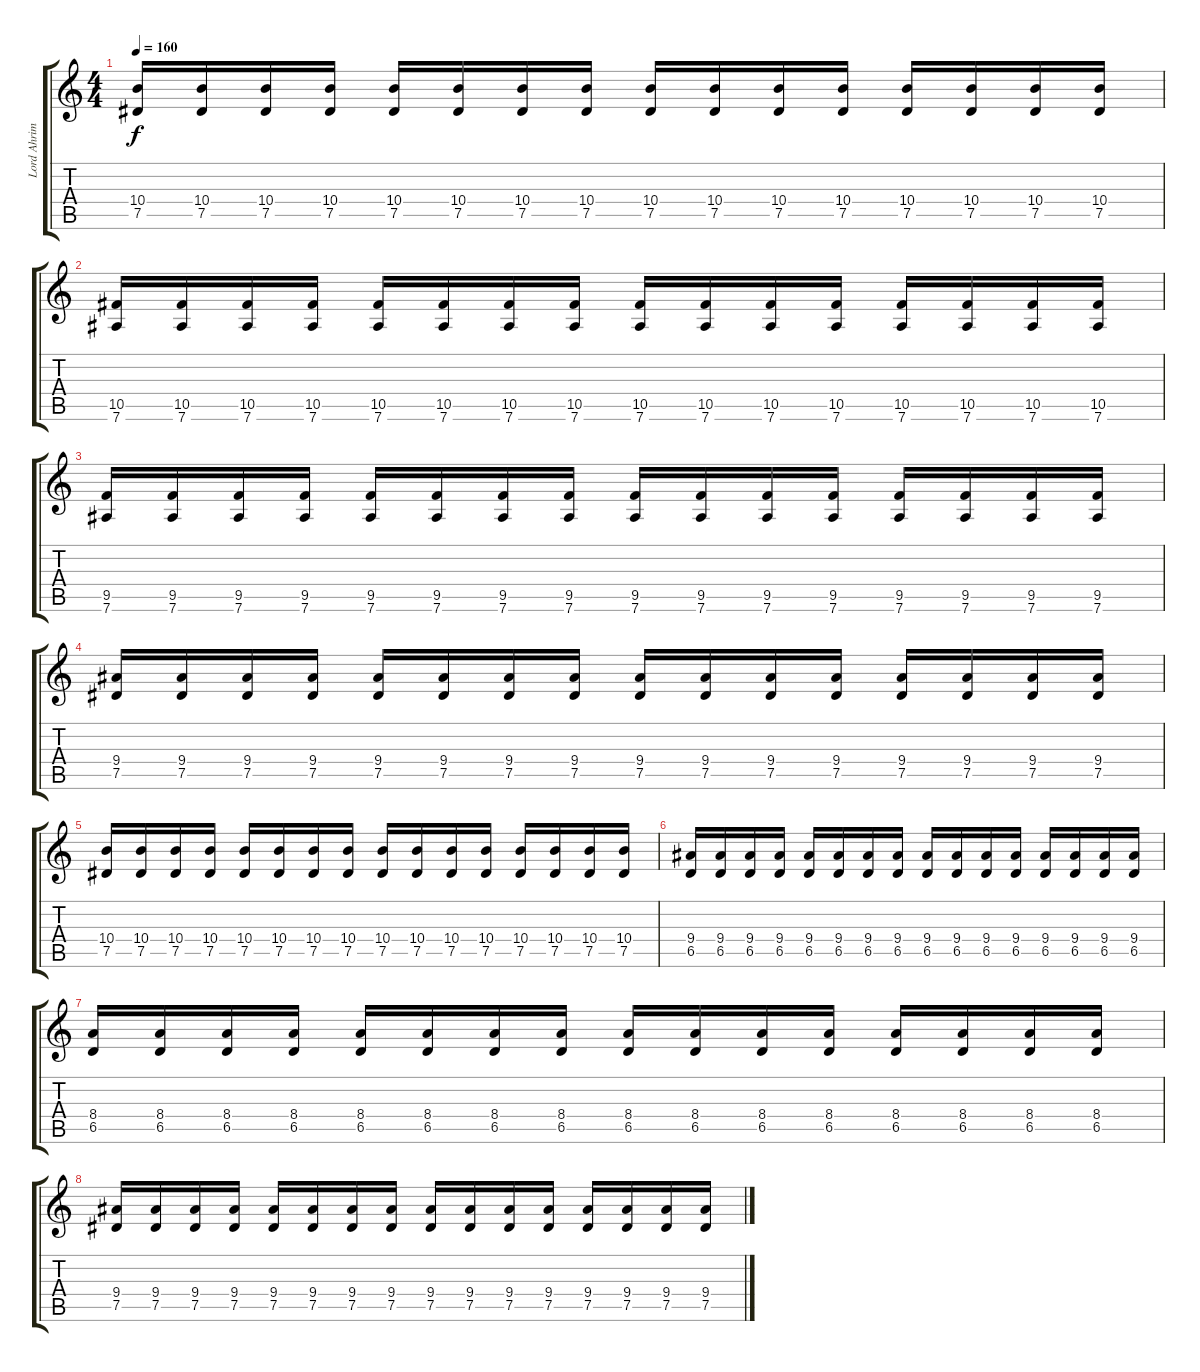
\track ("Lord Ahriman" "Lord Ahrim") {instrument distortionguitar}
\staff {score tabs}
\tuning (Eb4 Bb3 Gb3 Db3 Ab2 Eb2) {hide}
\ts (4 4)
\tempo 160
\clef g2
\ks c
(10.4 7.5).16{dy f} (10.4 7.5).16 (10.4 7.5).16 (10.4 7.5).16 (10.4 7.5).16 (10.4 7.5).16 (10.4 7.5).16 (10.4 7.5).16 (10.4 7.5).16 (10.4 7.5).16 (10.4 7.5).16 (10.4 7.5).16 (10.4 7.5).16 (10.4 7.5).16 (10.4 7.5).16 (10.4 7.5).16 |
(10.5 7.6).16 (10.5 7.6).16 (10.5 7.6).16 (10.5 7.6).16 (10.5 7.6).16 (10.5 7.6).16 (10.5 7.6).16 (10.5 7.6).16 (10.5 7.6).16 (10.5 7.6).16 (10.5 7.6).16 (10.5 7.6).16 (10.5 7.6).16 (10.5 7.6).16 (10.5 7.6).16 (10.5 7.6).16 |
(9.5 7.6).16 (9.5 7.6).16 (9.5 7.6).16 (9.5 7.6).16 (9.5 7.6).16 (9.5 7.6).16 (9.5 7.6).16 (9.5 7.6).16 (9.5 7.6).16 (9.5 7.6).16 (9.5 7.6).16 (9.5 7.6).16 (9.5 7.6).16 (9.5 7.6).16 (9.5 7.6).16 (9.5 7.6).16 |
(9.4 7.5).16 (9.4 7.5).16 (9.4 7.5).16 (9.4 7.5).16 (9.4 7.5).16 (9.4 7.5).16 (9.4 7.5).16 (9.4 7.5).16 (9.4 7.5).16 (9.4 7.5).16 (9.4 7.5).16 (9.4 7.5).16 (9.4 7.5).16 (9.4 7.5).16 (9.4 7.5).16 (9.4 7.5).16 |
(10.4 7.5).16 (10.4 7.5).16 (10.4 7.5).16 (10.4 7.5).16 (10.4 7.5).16 (10.4 7.5).16 (10.4 7.5).16 (10.4 7.5).16 (10.4 7.5).16 (10.4 7.5).16 (10.4 7.5).16 (10.4 7.5).16 (10.4 7.5).16 (10.4 7.5).16 (10.4 7.5).16 (10.4 7.5).16 |
(9.4 6.5).16 (9.4 6.5).16 (9.4 6.5).16 (9.4 6.5).16 (9.4 6.5).16 (9.4 6.5).16 (9.4 6.5).16 (9.4 6.5).16 (9.4 6.5).16 (9.4 6.5).16 (9.4 6.5).16 (9.4 6.5).16 (9.4 6.5).16 (9.4 6.5).16 (9.4 6.5).16 (9.4 6.5).16 |
(8.4 6.5).16 (8.4 6.5).16 (8.4 6.5).16 (8.4 6.5).16 (8.4 6.5).16 (8.4 6.5).16 (8.4 6.5).16 (8.4 6.5).16 (8.4 6.5).16 (8.4 6.5).16 (8.4 6.5).16 (8.4 6.5).16 (8.4 6.5).16 (8.4 6.5).16 (8.4 6.5).16 (8.4 6.5).16 |
(9.4 7.5).16 (9.4 7.5).16 (9.4 7.5).16 (9.4 7.5).16 (9.4 7.5).16 (9.4 7.5).16 (9.4 7.5).16 (9.4 7.5).16 (9.4 7.5).16 (9.4 7.5).16 (9.4 7.5).16 (9.4 7.5).16 (9.4 7.5).16 (9.4 7.5).16 (9.4 7.5).16 (9.4 7.5).16
